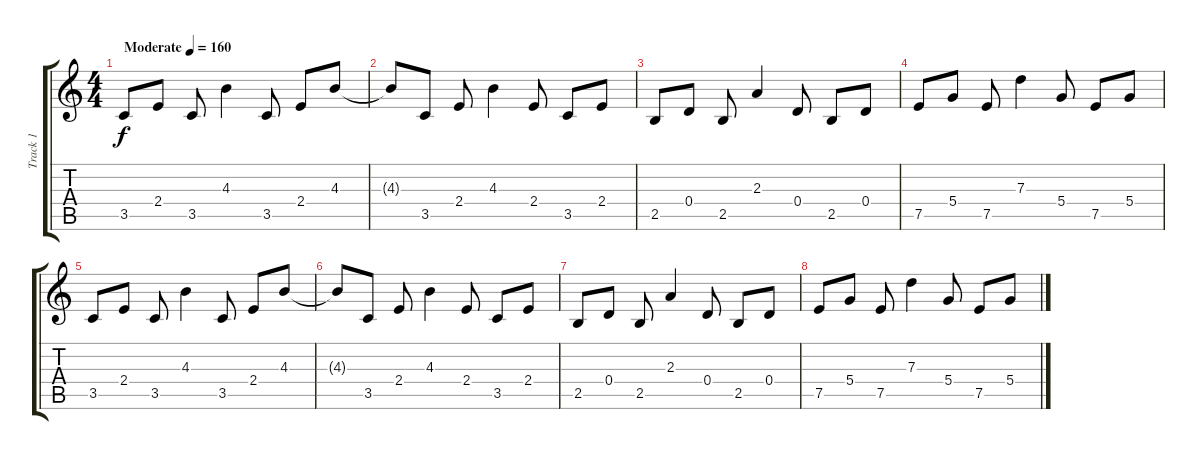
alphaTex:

\track ("Track 1" "Track 1") {instrument distortionguitar}
\staff {score tabs}
\tuning (E4 B3 G3 D3 A2 E2) {hide}
\ts (4 4)
\tempo (160 "Moderate")
\clef g2
\ks c
3.5.8{dy f instrument distortionguitar} 2.4.8 3.5.8 4.3.4 3.5.8 2.4.8 4.3.8 |
4.3{t}.8 3.5.8 2.4.8 4.3.4 2.4.8 3.5.8 2.4.8 |
2.5.8 0.4.8 2.5.8 2.3.4 0.4.8 2.5.8 0.4.8 |
7.5.8 5.4.8 7.5.8 7.3.4 5.4.8 7.5.8 5.4.8 |
3.5.8 2.4.8 3.5.8 4.3.4 3.5.8 2.4.8 4.3.8 |
4.3{t}.8 3.5.8 2.4.8 4.3.4 2.4.8 3.5.8 2.4.8 |
2.5.8 0.4.8 2.5.8 2.3.4 0.4.8 2.5.8 0.4.8 |
7.5.8 5.4.8 7.5.8 7.3.4 5.4.8 7.5.8 5.4.8
